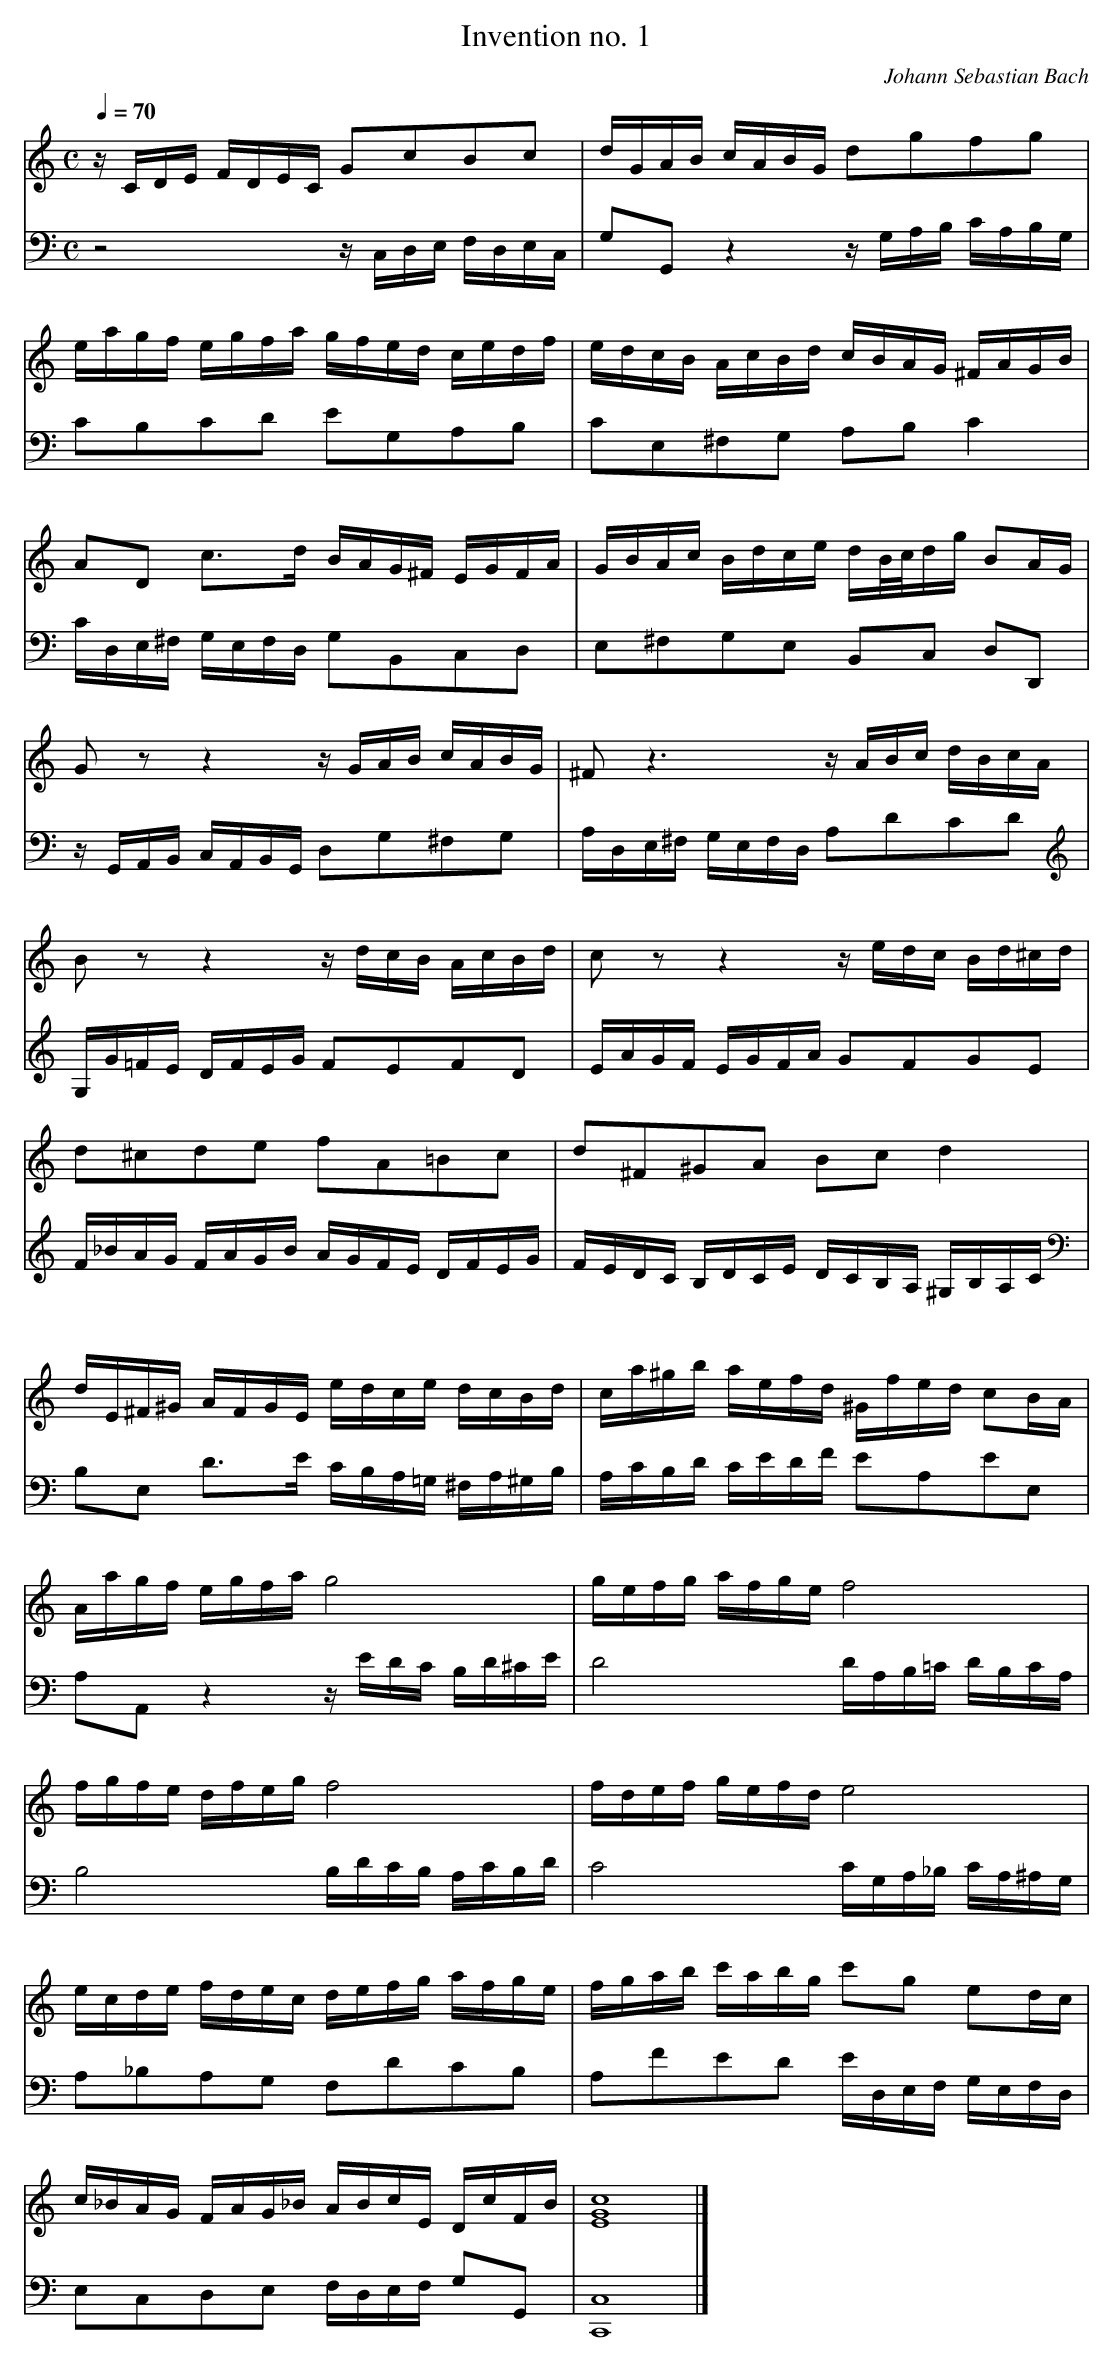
X:1
T:Invention no. 1
C:Johann Sebastian Bach
V:1
V:2
M:C
L:1/8
Q:1/4=70
K:C
V:1
z/C/D/E/ F/D/E/C/ GcBc|d/G/A/B/ c/A/B/G/ dgfg|
V:2
z4 z/C,/D,/E,/ F,/D,/E,/C,/|G,G,, z2 z/G,/A,/B,/ C/A,/B,/G,/|
V:1
e/a/g/f/ e/g/f/a/ g/f/e/d/ c/e/d/f/|e/d/c/B/ A/c/B/d/ c/B/A/G/ ^F/A/G/B/|
V:2
CB,CD EG,A,B,|CE,^F,G, A,B,C2|
V:1
AD c3/d/ B/A/G/^F/ E/G/F/A/|G/B/A/c/ B/d/c/e/ d/B/4c/4d/g/ BA/G/|
V:2
C/D,/E,/^F,/ G,/E,/F,/D,/ G,B,,C,D,|E,^F,G,E, B,,C, D,D,,|
V:1
Gz z2 z/G/A/B/ c/A/B/G/|^Fz3 z/A/B/c/ d/B/c/A/|
V:2
z/G,,/A,,/B,,/ C,/A,,/B,,/G,,/ D,G,^F,G,|A,/D,/E,/^F,/ G,/E,/F,/D,/ A,DCD|
V:1
Bz z2 z/d/c/B/ A/c/B/d/|cz z2 z/e/d/c/ B/d/^c/d/|
V:2
G,/G/=F/E/ D/F/E/G/ FEFD|E/A/G/F/ E/G/F/A/ GFGE|
V:1
d^cde fA=Bc|d^F^GA Bcd2|
V:2
F/_B/A/G/ F/A/G/B/ A/G/F/E/ D/F/E/G/|F/E/D/C/ B,/D/C/E/ D/C/B,/A,/ ^G,/B,/A,/C/|
V:1
d/E/^F/^G/ A/F/G/E/ e/d/c/e/ d/c/B/d/|c/a/^g/b/ a/e/f/d/ ^G/f/e/d/ cB/A/|
V:2
B,E, D3/E/ C/B,/A,/=G,/ ^F,/A,/^G,/B,/|A,/C/B,/D/ C/E/D/F/ EA,EE,|
V:1
A/a/g/f/ e/g/f/a/ g4|g/e/f/g/ a/f/g/e/ f4|
V:2
A,A,, z2 z/E/D/C/ B,/D/^C/E/|D4 D/A,/B,/=C/ D/B,/C/A,/|
V:1
f/g/f/e/ d/f/e/g/ f4|f/d/e/f/ g/e/f/d/ e4|
V:2
B,4 B,/D/C/B,/ A,/C/B,/D/|C4 C/G,/A,/_B,/ C/A,/^A,/G,/|
V:1
e/c/d/e/ f/d/e/c/ d/e/f/g/ a/f/g/e/|f/g/a/b/ c'/a/b/g/ c'g ed/c/|
V:2
A,_B,A,G, F,DCB,|A,FED E/D,/E,/F,/ G,/E,/F,/D,/|
V:1
c/_B/A/G/ F/A/G/_B/ A/B/c/E/ D/c/F/B/|[c8G8E8]|]
V:2
E,C,D,E, F,/D,/E,/F,/ G,G,,|[C,8C,,8]|]
